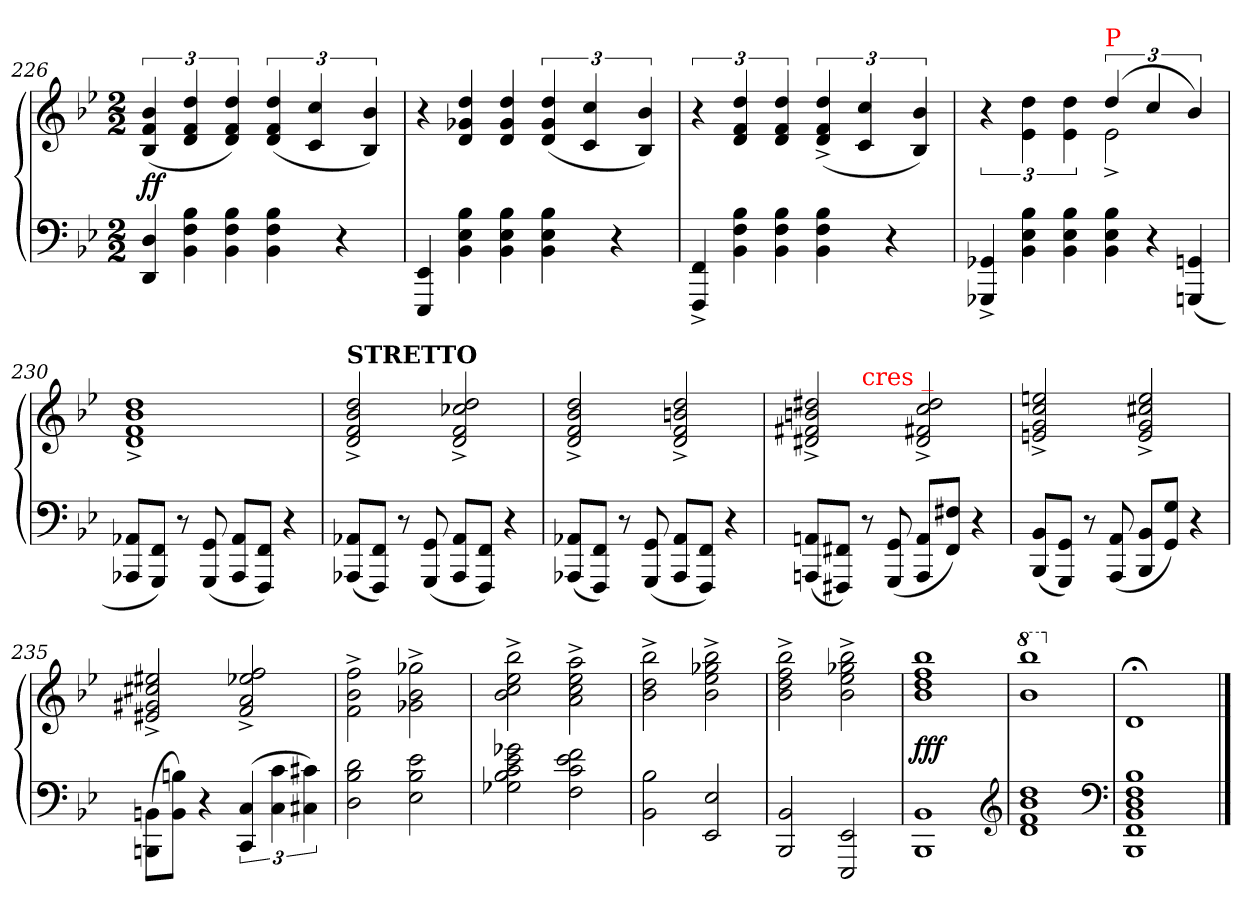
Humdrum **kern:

**kern	**kern	**dynam
*part1	*part1	*part1
*staff2	*staff1	*staff1/2
*clefF4	*clefG2	*
*k[b-e-]	*k[b-e-]	*
*M2/2	*M2/2	*
*Xtuplet	*	*
=226	=226	=226
6D/ 6DD/	(<6b- 6f 6B-	ff
6B-\ 6F\ 6BB-\	6dd 6f 6d	.
6B-\ 6F\ 6BB-\	6dd 6f 6d)	.
4B-\ 4F\ 4BB-\	(<6dd 6f 6d	.
.	6cc 6c	.
4r	.	.
.	6b- 6B-)	.
=227	=227	=227
*	*Xtuplet	*
6EE-/ 6EEE-/	6r	.
6B-\ 6E-\ 6BB-\	6dd 6g-X 6d	.
6B-\ 6E-\ 6BB-\	(<6dd 6g- 6d	.
*	*tuplet	*
4B-\ 4E-\ 4BB-\	(<6dd 6g- 6d	.
.	6cc 6c	.
4r	.	.
.	6b- 6B-)	.
=228	=228	=228
6FF^</ 6FFF^</	6r	.
6B-\ 6F\ 6BB-\	6dd/ 6f/ 6d/	.
6B-\ 6F\ 6BB-\	(<6dd/ 6f/ 6d/	.
4B-\ 4F\ 4BB-\	(<6dd^</ 6f^</ 6d^</	.
.	6cc/ 6c/	.
4r	.	.
.	6b-/ 6B-/)	.
=229	=229	=229
*	*^	*
6GG-X^</ 6GGG-X^</	6r	2ryy	.
6B-\ 6E-\ 6BB-\	6dd\ 6e-\	.	.
6B-\ 6E-\ 6BB-\	(>6dd\ 6e-\	.	.
!	!LO:TX:a:color=red:t=P	!	!
6B-\ 6E-\ 6BB-\	(>6dd/	2e-^<\	.
6r	6cc/	.	.
(<6GGn/ 6GGGn/	6b-/)	.	.
*	*v	*v	*
=230	=230	=230
8AA-X/ 8AAA-X/L	1dd^< 1b-^< 1f^< 1d^<	.
8FF 8GGGJ)	.	.
8r	.	.
(<8GG/ 8GGG/	.	.
8AA-/ 8AAA-/L	.	.
8FF 8FFFJ)	.	.
4r	.	.
=231	=231	=231
!	!LO:TX:a:B:t=STRETTO	!
(<8AA-X/ 8AAA-X/L	2dd^</ 2b-^</ 2f^</ 2d^</	.
8FF 8FFFJ)	.	.
8r	.	.
(<8GG 8GGG	.	.
8AA-/ 8AAA-/L	2dd^</ 2cc-X^</ 2f^</ 2d^</	.
8FF 8FFFJ)	.	.
4r	.	.
=232	=232	=232
(<8AA-X/ 8AAA-X/L	2dd^</ 2b-^</ 2f^</ 2d^</	.
8FF 8FFFJ)	.	.
8r	.	.
(<8GG 8GGG	.	.
8AA-/ 8AAA-/L	2dd^</ 2bn^</ 2f^</ 2d^</	.
8FF 8FFFJ)	.	.
4r	.	.
=233	=233	=233
*	*^	*
(<8AAn/ 8AAAn/L	2dd#X^</ 2bn^</ 2f#X^</ 2d#X^</	4ryy	.
8FF#X 8FFF#XJ)	.	.	.
!	!	!LO:TX:a:color=red:t=cres _	!
8r	.	2.ryy	.
(<8GG 8GGG	.	.	.
8AA/ 8AAA/L	2dd#^</ 2cc^</ 2f#X^</ 2d#^</	.	.
8F# 8FF#J)	.	.	.
4r	.	.	.
*	*v	*v	*
=234	=234	=234
(<8BB-/ 8BBB-/L	2een^</ 2cc^</ 2g^</ 2en^</	.
8GG 8GGGJ)	.	.
8r	.	.
(<8AA/ 8AAA/	.	.
8BB-/ 8BBB-/L	2ee^</ 2cc#X^</ 2g^</ 2e^</	.
8G 8GGJ)	.	.
4r	.	.
=235	=235	=235
(>8BBn\ 8BBBn\L	2ee#X^</ 2cc#X^</ 2g#X^</ 2e#X^</	.
8B 8BBJ)	.	.
4r	.	.
*tuplet	*	*
(>6C/ 6CC/	2ff^</ 2ee-X^</ 2a^</ 2f^</	.
6c\ 6C\	.	.
6c#X\ 6C#X\)	.	.
=236	=236	=236
2d\ 2B-\ 2D\	2ff^<\ 2b-^<\ 2f^<\	.
2e-\ 2B-\ 2E-\	2gg-X^<\ 2b-^<\ 2g-X^<\	.
=237	=237	=237
2g-X\ 2e-\ 2c\ 2B-\ 2G-X\	2bb-^<\ 2ee-^<\ 2cc^<\ 2b-^<\	.
2f\ 2e-\ 2c\ 2F\	2aa^<\ 2ee-^<\ 2cc^<\ 2a^<\	.
=238	=238	=238
2B-\ 2BB-\	2bb-^<\ 2dd^<\ 2b-^<\	.
2E-/ 2EE-/	2bb-^<\ 2gg-X^<\ 2ee-^<\ 2b-^<\	.
=239	=239	=239
2BB-/ 2BBB-/	2bb-^<\ 2ff^<\ 2dd^<\ 2b-^<\	.
2EE-/ 2EEE-/	2bb-^<\ 2gg-X^<\ 2ee-^<\ 2b-^<\	.
=240	=240	=240
1BB- 1BBB-	1bb- 1ff 1dd 1b-	fff
*clefG2	*	*
=241	=241	=241
*	*8va	*
1dd 1b- 1f 1d	1bbb- 1bb-	.
*clefF4	*	*
=242	=242	=242
*	*X8va	*
1B- 1F 1D 1BB- 1FF 1BBB-	1d;<	.
==	==	==
*-	*-	*-
